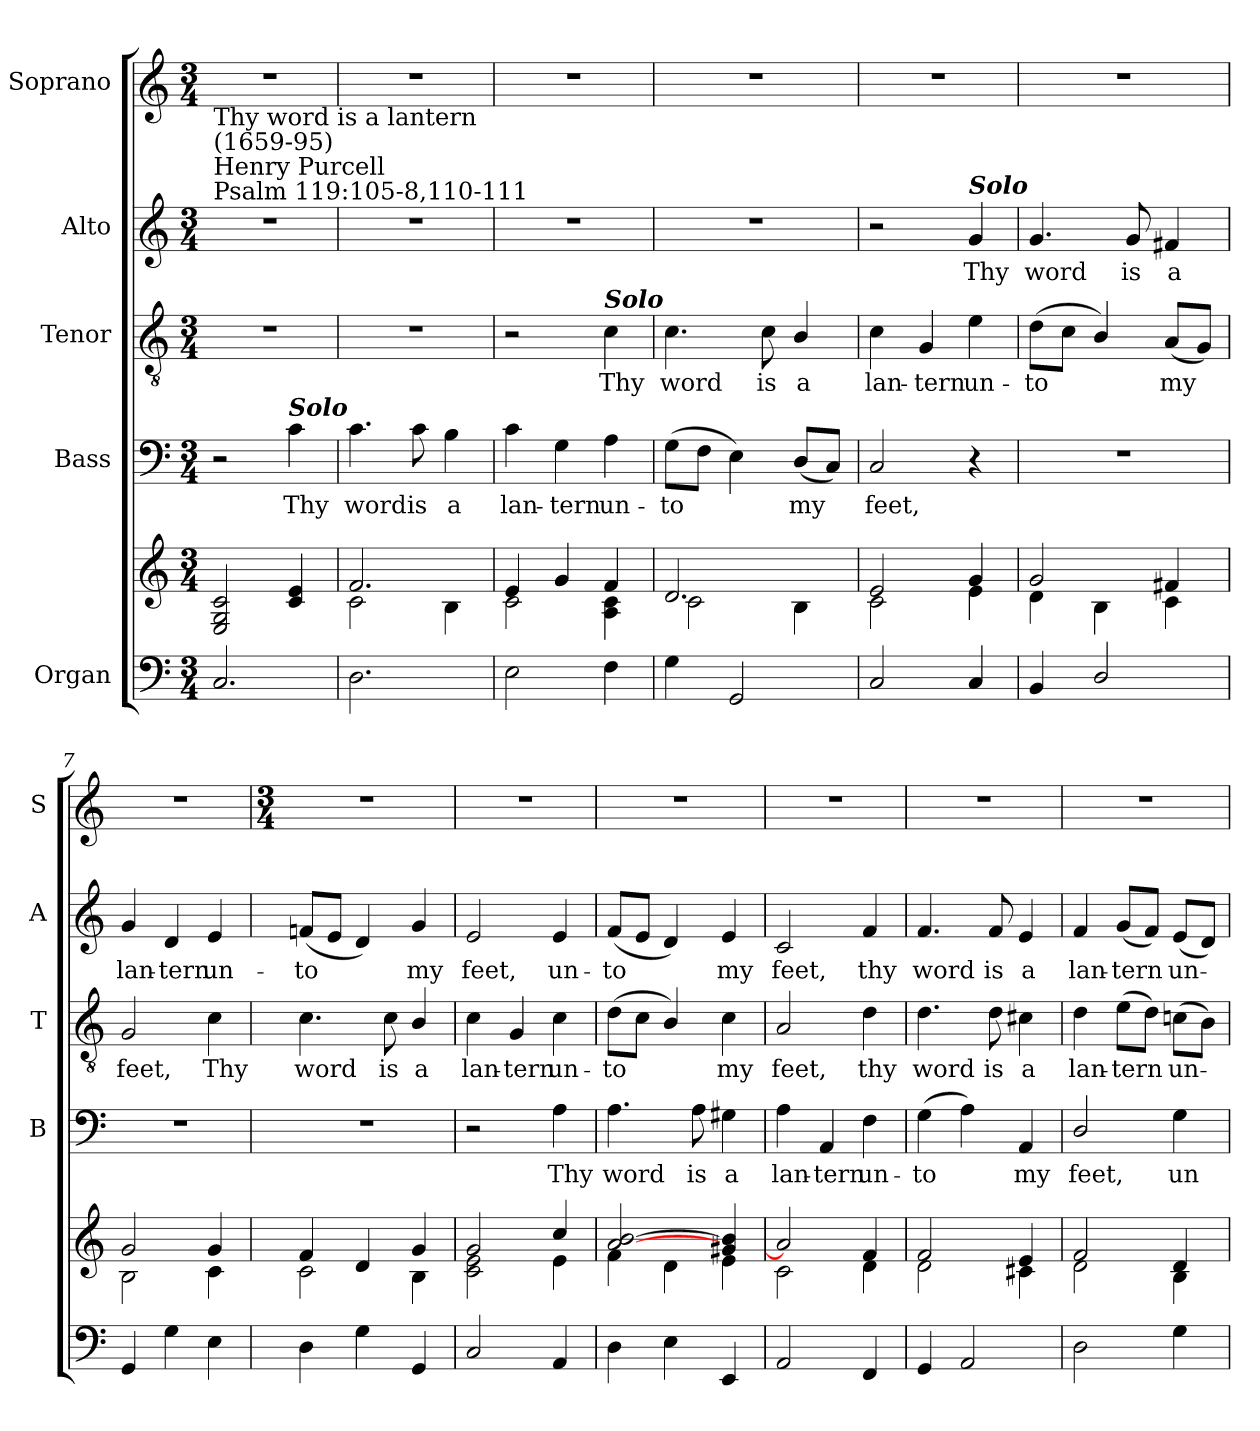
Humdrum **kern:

**kern	**kern	**kern	**text	**kern	**text	**kern	**text	**kern
*part5	*part5	*part4	*part4	*part3	*part3	*part2	*part2	*part1
*staff6	*staff5	*staff4	*staff4	*staff3	*staff3	*staff2	*staff2	*staff1
*I"Organ	*	*I"Bass	*	*I"Tenor	*	*I"Alto	*	*I"Soprano
*	*	*I'B	*	*I'T	*	*I'A	*	*I'S
*clefF4	*clefG2	*clefF4	*	*clefGv2	*	*clefG2	*	*clefG2
*k[]	*k[]	*k[]	*	*k[]	*	*k[]	*	*k[]
*M3/4	*M3/4	*M3/4	*	*M3/4	*	*M3/4	*	*M3/4
*MM90	*MM90	*MM90	*	*MM90	*	*MM90	*	*MM90
=1	=1	=1	=1	=1	=1	=1	=1	=1
*	*^	*	*	*	*	*	*	*
!	!	!	!	!	!	!	!LO:TX:a:t=Psalm 119&colon;105-8,110-111	!	!
!	!	!	!	!	!	!	!LO:TX:a:t=Henry Purcell	!	!
!	!	!	!	!	!	!	!LO:TX:a:t=(1659-95)	!	!
!	!	!	!	!	!	!	!LO:TX:a:t=Thy word is a lantern	!	!
2.C/	2E/ 2G/ 2c/	2ryy	2r	.	2.r	.	2.r	.	2.r
!	!	!	!LO:TX:a:Bi:t=Solo	!	!	!	!	!	!
!	!	!	!	!LO:LY:b	!	!	!	!	!
.	4c/ 4e/	4ryy	4c\	Thy	.	.	.	.	.
=2	=2	=2	=2	=2	=2	=2	=2	=2	=2
!	!	!	!	!LO:LY:b	!	!	!	!	!
2.D\	2.f/	2c\	4.c\	word	2.r	.	2.r	.	2.r
!	!	!	!	!LO:LY:b	!	!	!	!	!
.	.	.	8c\	is	.	.	.	.	.
!	!	!	!	!LO:LY:b	!	!	!	!	!
.	.	4B\	4B\	a	.	.	.	.	.
=3	=3	=3	=3	=3	=3	=3	=3	=3	=3
!	!	!	!	!LO:LY:b	!	!	!	!	!
2E\	4e/	2c\	4c\	lan-	2r	.	2.r	.	2.r
!	!	!	!	!LO:LY:b	!	!	!	!	!
.	4g/	.	4G\	-tern	.	.	.	.	.
!	!	!	!	!	!LO:TX:a:Bi:t=Solo	!	!	!	!
!	!	!	!	!LO:LY:b	!	!LO:LY:b	!	!	!
4F\	4f/	4A\ 4c\	4A\	un-	4c\	Thy	.	.	.
=4	=4	=4	=4	=4	=4	=4	=4	=4	=4
!	!	!	!	!LO:LY:b	!	!LO:LY:b	!	!	!
4G\	2.d/	2c\	(>8G\L	-to	4.c\	word	2.r	.	2.r
.	.	.	8F\J	.	.	.	.	.	.
2GG/	.	.	4E\)	.	.	.	.	.	.
!	!	!	!	!	!	!LO:LY:b	!	!	!
.	.	.	.	.	8c\	is	.	.	.
!	!	!	!	!LO:LY:b	!	!LO:LY:b	!	!	!
.	.	4B\	(<8D/L	my	4B/	a	.	.	.
.	.	.	8C/J)	.	.	.	.	.	.
=5	=5	=5	=5	=5	=5	=5	=5	=5	=5
!	!	!	!	!LO:LY:b	!	!LO:LY:b	!	!	!
2C/	2e/	2c\	2C/	feet,	4c\	lan-	2r	.	2.r
!	!	!	!	!	!	!LO:LY:b	!	!	!
.	.	.	.	.	4G/	-tern	.	.	.
!	!	!	!	!	!	!	!LO:TX:a:Bi:t=Solo	!	!
!	!	!	!	!	!	!LO:LY:b	!	!LO:LY:b	!
4C/	4g/	4e\	4r	.	4e\	un-	4g/	Thy	.
=6	=6	=6	=6	=6	=6	=6	=6	=6	=6
!	!	!	!	!	!	!LO:LY:b	!	!LO:LY:b	!
4BB/	2g/	4d\	2.r	.	(>8d\L	-to	4.g/	word	2.r
.	.	.	.	.	8c\J	.	.	.	.
2D/	.	4B\	.	.	4B/)	.	.	.	.
!	!	!	!	!	!	!	!	!LO:LY:b	!
.	.	.	.	.	.	.	8g/	is	.
!	!	!	!	!	!	!LO:LY:b	!	!LO:LY:b	!
.	4f#X/	4c\	.	.	(<8A/L	my	4f#X/	a	.
.	.	.	.	.	8G/J)	.	.	.	.
=7	=7	=7	=7	=7	=7	=7	=7	=7	=7
!	!	!	!	!	!	!LO:LY:b	!	!LO:LY:b	!
4GG/	2g/	2B\	2.r	.	2G/	feet,	4g/	lan-	2.r
!	!	!	!	!	!	!	!	!LO:LY:b	!
4G\	.	.	.	.	.	.	4d/	-tern	.
!	!	!	!	!	!	!LO:LY:b	!	!LO:LY:b	!
4E\	4g/	4c\	.	.	4c\	Thy	4e/	un-	.
!!LO:LB:g=z
=8	=8	=8	=8	=8	=8	=8	=8	=8	=8
*	*	*	*	*	*	*	*	*	*M3/4
!	!	!	!	!	!	!LO:LY:b	!	!LO:LY:b	!
4D\	4f/	2c\	2.r	.	4.c\	word	(<8fn/L	-to	2.r
.	.	.	.	.	.	.	8e/J	.	.
4G\	4d/	.	.	.	.	.	4d/)	.	.
!	!	!	!	!	!	!LO:LY:b	!	!	!
.	.	.	.	.	8c\	is	.	.	.
!	!	!	!	!	!	!LO:LY:b	!	!LO:LY:b	!
4GG/	4g/	4B\	.	.	4B/	a	4g/	my	.
=9	=9	=9	=9	=9	=9	=9	=9	=9	=9
!	!	!	!	!	!	!LO:LY:b	!	!LO:LY:b	!
2C/	2g/	2c\ 2e\	2r	.	4c\	lan-	2e/	feet,	2.r
!	!	!	!	!	!	!LO:LY:b	!	!	!
.	.	.	.	.	4G/	-tern	.	.	.
!	!	!	!	!LO:LY:b	!	!LO:LY:b	!	!LO:LY:b	!
4AA/	4cc/	4e\	4A\	Thy	4c\	un-	4e/	un-	.
=10	=10	=10	=10	=10	=10	=10	=10	=10	=10
!	!	!	!	!LO:LY:b	!	!LO:LY:b	!	!LO:LY:b	!
4D\	[2a/ [2b/	4f\	4.A\	word	(>8d\L	-to	(<8f/L	-to	2.r
.	.	.	.	.	8c\J	.	8e/J	.	.
4E\	.	4d\	.	.	4B/)	.	4d/)	.	.
!	!	!	!	!LO:LY:b	!	!	!	!	!
.	.	.	8A\	is	.	.	.	.	.
!	!	!	!	!LO:LY:b	!	!LO:LY:b	!	!LO:LY:b	!
4EE/	4g#X/ 4b/]	4e\	4G#X\	a	4c\	my	4e/	my	.
=11	=11	=11	=11	=11	=11	=11	=11	=11	=11
!	!	!	!	!LO:LY:b	!	!LO:LY:b	!	!LO:LY:b	!
2AA/	2a/]	2c\	4A\	lan-	2A/	feet,	2c/	feet,	2.r
!	!	!	!	!LO:LY:b	!	!	!	!	!
.	.	.	4AA/	-tern	.	.	.	.	.
!	!	!	!	!LO:LY:b	!	!LO:LY:b	!	!LO:LY:b	!
4FF/	4f/	4d\	4F\	un-	4d\	thy	4f/	thy	.
=12	=12	=12	=12	=12	=12	=12	=12	=12	=12
!	!	!	!	!LO:LY:b	!	!LO:LY:b	!	!LO:LY:b	!
4GG/	2f/	2d\	(>4G\	-to	4.d\	word	4.f/	word	2.r
2AA/	.	.	4A\)	.	.	.	.	.	.
!	!	!	!	!	!	!LO:LY:b	!	!LO:LY:b	!
.	.	.	.	.	8d\	is	8f/	is	.
!	!	!	!	!LO:LY:b	!	!LO:LY:b	!	!LO:LY:b	!
.	4e/	4c#X\	4AA/	my	4c#X\	a	4e/	a	.
=13	=13	=13	=13	=13	=13	=13	=13	=13	=13
!	!	!	!	!LO:LY:b	!	!LO:LY:b	!	!LO:LY:b	!
2D\	2f/	2d\	2D/	feet,	4d\	lan-	4f/	lan-	2.r
!	!	!	!	!	!	!LO:LY:b	!	!LO:LY:b	!
.	.	.	.	.	(>8e\L	-tern	(<8g/L	-tern	.
.	.	.	.	.	8d\J)	.	8f/J)	.	.
!	!	!	!	!LO:LY:b	!	!LO:LY:b	!	!LO:LY:b	!
4G\	4d/	4B\	4G\	un-	(>8cni\L	un-	(<8e/L	un-	.
.	.	.	.	.	8B\J)	.	8d/J)	.	.
*	*v	*v	*	*	*	*	*	*	*
=	=	=	=	=	=	=	=	=
*-	*-	*-	*-	*-	*-	*-	*-	*-
